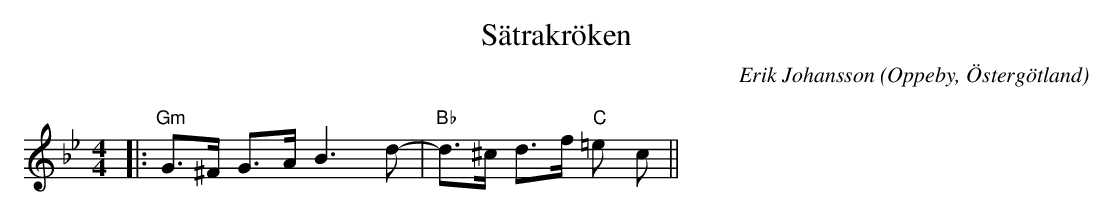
X:1
T:Sätrakröken
C:Erik Johansson
O:Oppeby, Östergötland
Q:130
M:4/4
L:1/8
K:Gm
|:"Gm"G>^F G>A B3 d-|"Bb" d>^c d>f"C" =e c ||
